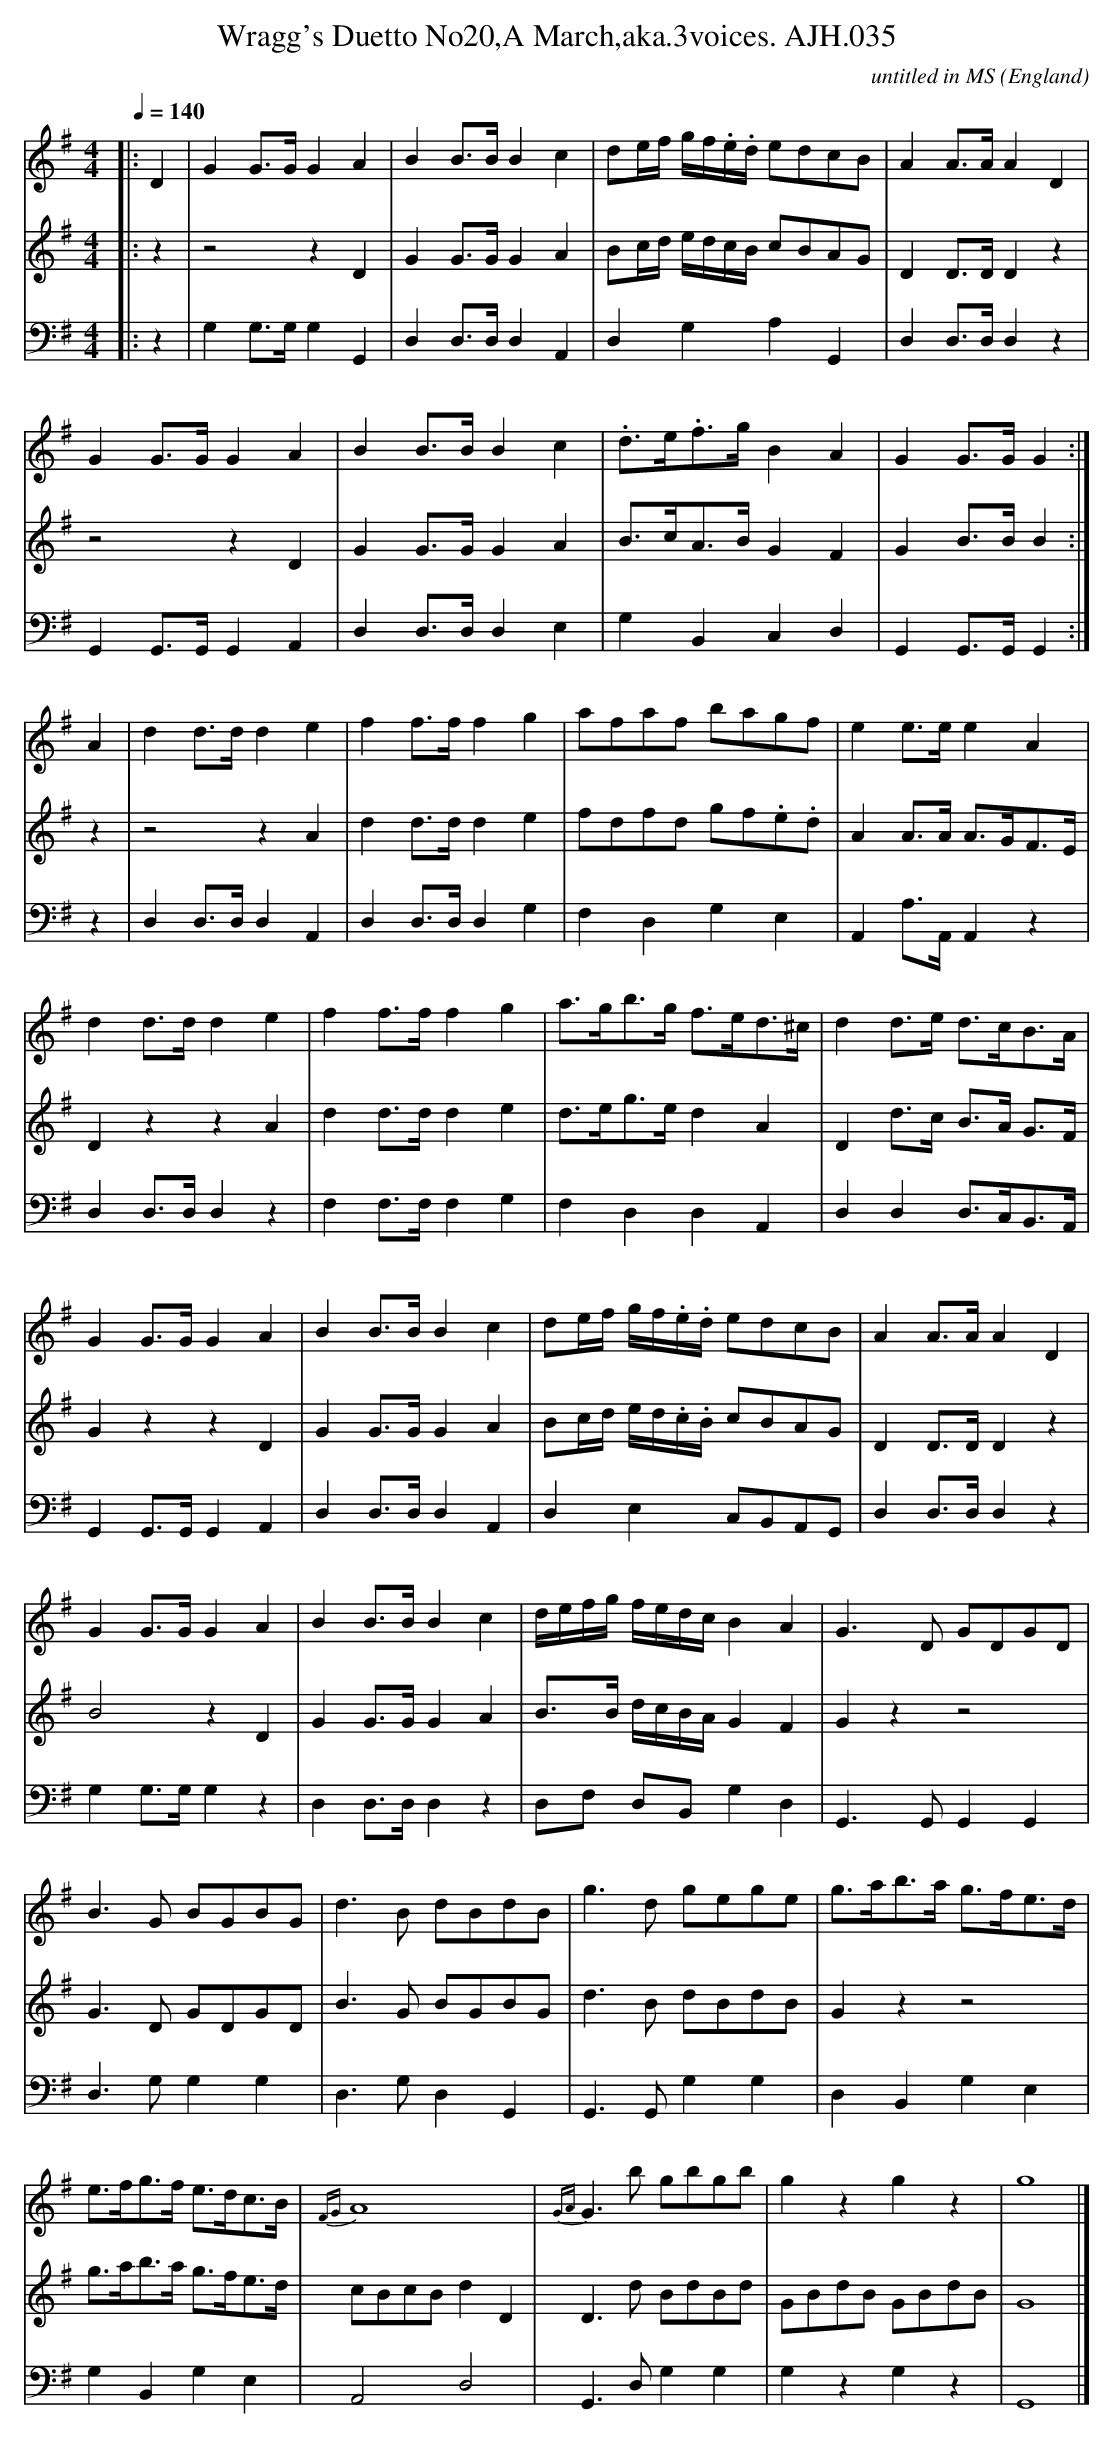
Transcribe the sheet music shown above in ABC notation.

X:1
T: Wragg's Duetto No20,A March,aka.3voices. AJH.035
C:untitled in MS
L:1/8
M:4/4
O:England
Q:1/4=140
V:1
V:2
V:3 clef=bass
K:G
[V:1] |:D2| G2G>GG2A2 | B2B>BB2c2 | de/f/ g/f/.e/.d/ edcB | A2A>AA2D2 |
[V:2] |:z2| z4z2D2 | G2G>GG2A2 | Bc/d/ e/d/c/B/ cBAG | D2D>DD2z2 |
[V:3] |:z2| G,2G,>G,G,2G,,2 | D,2D,>D,D,2A,,2 | D,2G,2A,2G,,2 | D,2D,>D,D,2z2 |
[V:1] G2G>GG2A2 | B2B>BB2c2 | .d>e.f>g B2A2 | G2G>GG2 :|
[V:2] z4z2D2 | G2G>GG2A2 | B>cA>BG2F2 | G2B>BB2 :|
[V:3] G,,2G,,>G,,G,,2A,,2 | D,2D,>D,D,2E,2 | G,2B,,2C,2D,2 | G,,2G,,>G,,G,,2 :|
[V:1] A2| d2d>dd2e2 | f2f>ff2g2 | afaf bagf | e2e>ee2A2 |
[V:2] z2| z4z2A2 | d2d>dd2e2 | fdfd gf.e.d | A2A>A A>GF>E |
[V:3] z2| D,2D,>D,D,2A,,2 | D,2D,>D,D,2G,2 | F,2D,2G,2E,2 | A,,2A,>A,,A,,2z2 |
[V:1] d2d>dd2e2 | f2f>ff2g2 | a>gb>g f>ed>^c | d2d>e d>cB>A |
[V:2] D2z2z2A2 | d2d>dd2e2 | d>eg>e d2A2 | D2d>c B>A G>F |
[V:3] D,2D,>D,D,2z2 | F,2F,>F,F,2G,2 | F,2D,2D,2A,,2 | D,2D,2D,>C,B,,>A,, |
[V:1] G2G>GG2A2 | B2B>BB2c2 | de/f/ g/f/.e/.d/ edcB | A2A>AA2D2 |
[V:2] G2z2z2D2 | G2G>GG2A2 | Bc/d/ e/d/.c/.B/ cBAG | D2D>DD2z2 |
[V:3] G,,2G,,>G,,G,,2A,,2 | D,2D,>D,D,2A,,2 | D,2E,2 C,B,,A,,G,, | D,2D,>D,D,2z2 |
[V:1] G2G>GG2A2 | B2B>BB2c2 | d/e/f/g/ f/e/d/c/B2A2 | G3D GDGD |
[V:2] B4z2D2 | G2G>GG2A2 | B>B d/c/B/A/ G2F2 | G2z2z4 |
[V:3] G,2G,>G,G,2z2 | D,2D,>D,D,2z2 | D,F, D,B,,G,2D,2 | G,,3G,,G,,2G,,2 |
[V:1] B3G BGBG | d3B dBdB | g3d gege | g>ab>a g>fe>d |
[V:2] G3D GDGD | B3G BGBG | d3B dBdB | G2z2z4 |
[V:3] D,3G,G,2G,2 | D,3G,D,2G,,2 | G,,3G,,G,2G,2 | D,2B,,2G,2E,2 |
[V:1] e>fg>f e>dc>B | {FG}A8 | {GA}G3b gbgb | g2z2g2z2 | g8|]
[V:2] g>ab>a g>fe>d | cBcB d2D2 | D3d BdBd | GBdB GBdB | G8|]
[V:3] G,2B,,2G,2E,2 | A,,4D,4 | G,,3D,G,2G,2 | G,2z2G,2z2 | G,,8|]
